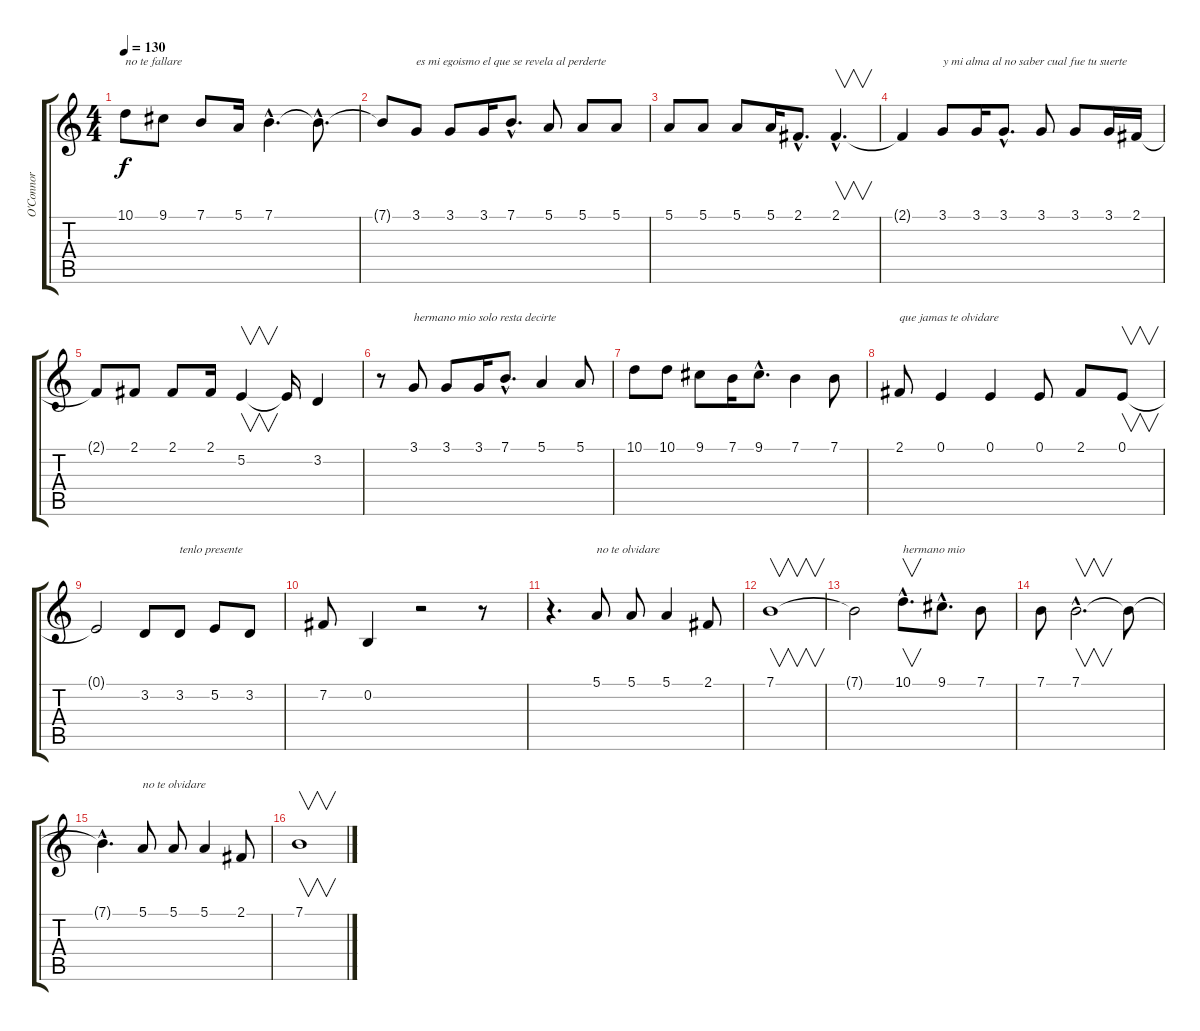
\track ("O'Connor" "O'Connor") {instrument trumpet}
\staff {score tabs}
\tuning (E4 B3 G3 D3 A2 E2) {hide}
\ts (4 4)
\tempo 130
\clef g2
\ks c
10.1.8{txt "no te fallare" dy f} 9.1.8 7.1.8 5.1.16 7.1{hac}.4{d} 7.1{hac t}.8{d} |
7.1{t}.8 3.1.8{txt "es mi egoismo el que se revela al perderte"} 3.1.8 3.1.16 7.1{hac}.8{d} 5.1.8 5.1.8 5.1.8 |
5.1.8 5.1.8 5.1.8 5.1.16 2.1{hac}.8{d} 2.1{hac}.4{v d} |
2.1{t}.4 3.1.8{txt "y mi alma al no saber cual fue tu suerte"} 3.1.16 3.1{hac}.8{d} 3.1.8 3.1.8 3.1.16 2.1.16 |
2.1{t}.8 2.1.8 2.1.8 2.1.16 5.2.4{v} 5.2{t}.16 3.2.4 |
r.8 3.1.8{txt "hermano mio solo resta decirte"} 3.1.8 3.1.16 7.1{hac}.8{d} 5.1.4 5.1.8 |
10.1.8 10.1.8 9.1.8 7.1.16 9.1{hac}.8{d} 7.1.4 7.1.8 |
2.1.8{txt "que jamas te olvidare"} 0.1.4 0.1.4 0.1.8 2.1.8 0.1.8{v} |
0.1{t}.2 3.2.8 3.2.8{txt "tenlo presente"} 5.2.8 3.2.8 |
7.2.8 0.2.4 r.2 r.8 |
r.4{d} 5.1.8{txt "no te olvidare"} 5.1.8 5.1.4 2.1.8 |
7.1.1{v} |
7.1{t}.2 10.1{hac}.8{v d txt "hermano mio"} 9.1{hac}.8{d} 7.1.8 |
7.1.8 7.1{hac}.2{v d} 7.1{t}.8 |
7.1{hac t}.4{d} 5.1.8{txt "no te olvidare"} 5.1.8 5.1.4 2.1.8 |
7.1.1{v}
